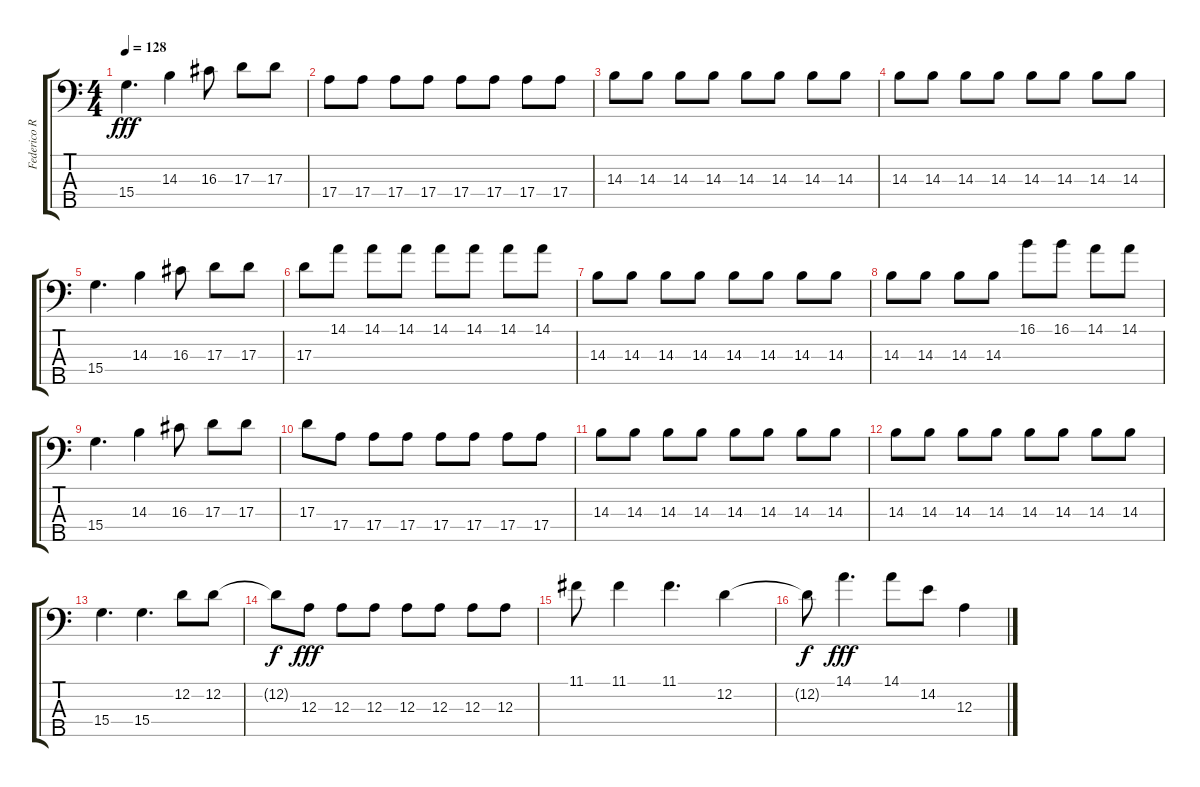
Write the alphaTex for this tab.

\track ("Federico Rava" "Federico R") {mute instrument electricbassfinger}
\staff {score tabs}
\tuning (G2 D2 A1 E1 B0) {hide}
\ts (4 4)
\tempo 128
\clef f4
\ks c
15.4.4{d dy fff} 14.3.4 16.3.8 17.3.8 17.3.8 |
17.4.8 17.4.8 17.4.8 17.4.8 17.4.8 17.4.8 17.4.8 17.4.8 |
14.3.8 14.3.8 14.3.8 14.3.8 14.3.8 14.3.8 14.3.8 14.3.8 |
14.3.8 14.3.8 14.3.8 14.3.8 14.3.8 14.3.8 14.3.8 14.3.8 |
15.4.4{d} 14.3.4 16.3.8 17.3.8 17.3.8 |
17.3.8 14.1.8 14.1.8 14.1.8 14.1.8 14.1.8 14.1.8 14.1.8 |
14.3.8 14.3.8 14.3.8 14.3.8 14.3.8 14.3.8 14.3.8 14.3.8 |
14.3.8 14.3.8 14.3.8 14.3.8 16.1.8 16.1.8 14.1.8 14.1.8 |
15.4.4{d} 14.3.4 16.3.8 17.3.8 17.3.8 |
17.3.8 17.4.8 17.4.8 17.4.8 17.4.8 17.4.8 17.4.8 17.4.8 |
14.3.8 14.3.8 14.3.8 14.3.8 14.3.8 14.3.8 14.3.8 14.3.8 |
14.3.8 14.3.8 14.3.8 14.3.8 14.3.8 14.3.8 14.3.8 14.3.8 |
15.4.4{d} 15.4.4{d} 12.2.8 12.2.8 |
12.2{t}.8{dy f} 12.3.8{dy fff} 12.3.8 12.3.8 12.3.8 12.3.8 12.3.8 12.3.8 |
11.1.8 11.1.4 11.1.4{d} 12.2.4 |
12.2{t}.8{dy f} 14.1.4{d dy fff} 14.1.8 14.2.8 12.3.4
